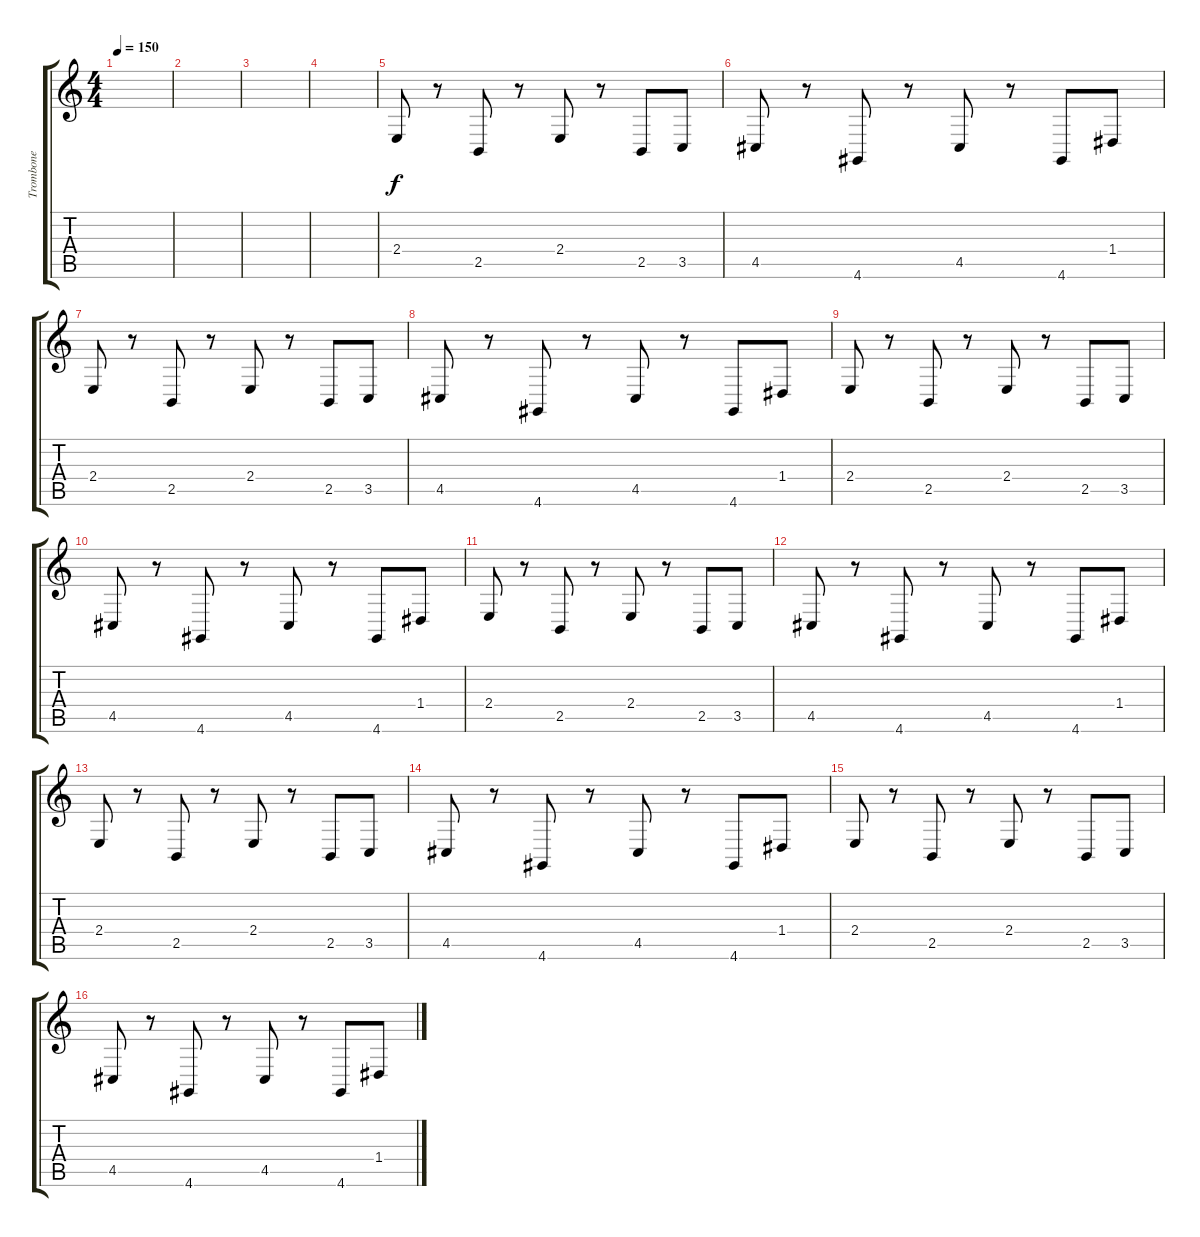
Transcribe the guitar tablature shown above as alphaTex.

\track ("Trombone" "Trombone") {instrument trombone}
\staff {score tabs}
\tuning (E4 B3 G3 D3 A2 E2) {hide}
\ts (4 4)
\tempo 150
\clef g2
\ks c
|
|
|
|
2.4.8 r.8 2.5.8 r.8 2.4.8 r.8 2.5.8 3.5.8 |
4.5.8 r.8 4.6.8 r.8 4.5.8 r.8 4.6.8 1.4.8 |
2.4.8 r.8 2.5.8 r.8 2.4.8 r.8 2.5.8 3.5.8 |
4.5.8 r.8 4.6.8 r.8 4.5.8 r.8 4.6.8 1.4.8 |
2.4.8 r.8 2.5.8 r.8 2.4.8 r.8 2.5.8 3.5.8 |
4.5.8 r.8 4.6.8 r.8 4.5.8 r.8 4.6.8 1.4.8 |
2.4.8 r.8 2.5.8 r.8 2.4.8 r.8 2.5.8 3.5.8 |
4.5.8 r.8 4.6.8 r.8 4.5.8 r.8 4.6.8 1.4.8 |
2.4.8 r.8 2.5.8 r.8 2.4.8 r.8 2.5.8 3.5.8 |
4.5.8 r.8 4.6.8 r.8 4.5.8 r.8 4.6.8 1.4.8 |
2.4.8 r.8 2.5.8 r.8 2.4.8 r.8 2.5.8 3.5.8 |
4.5.8 r.8 4.6.8 r.8 4.5.8 r.8 4.6.8 1.4.8
